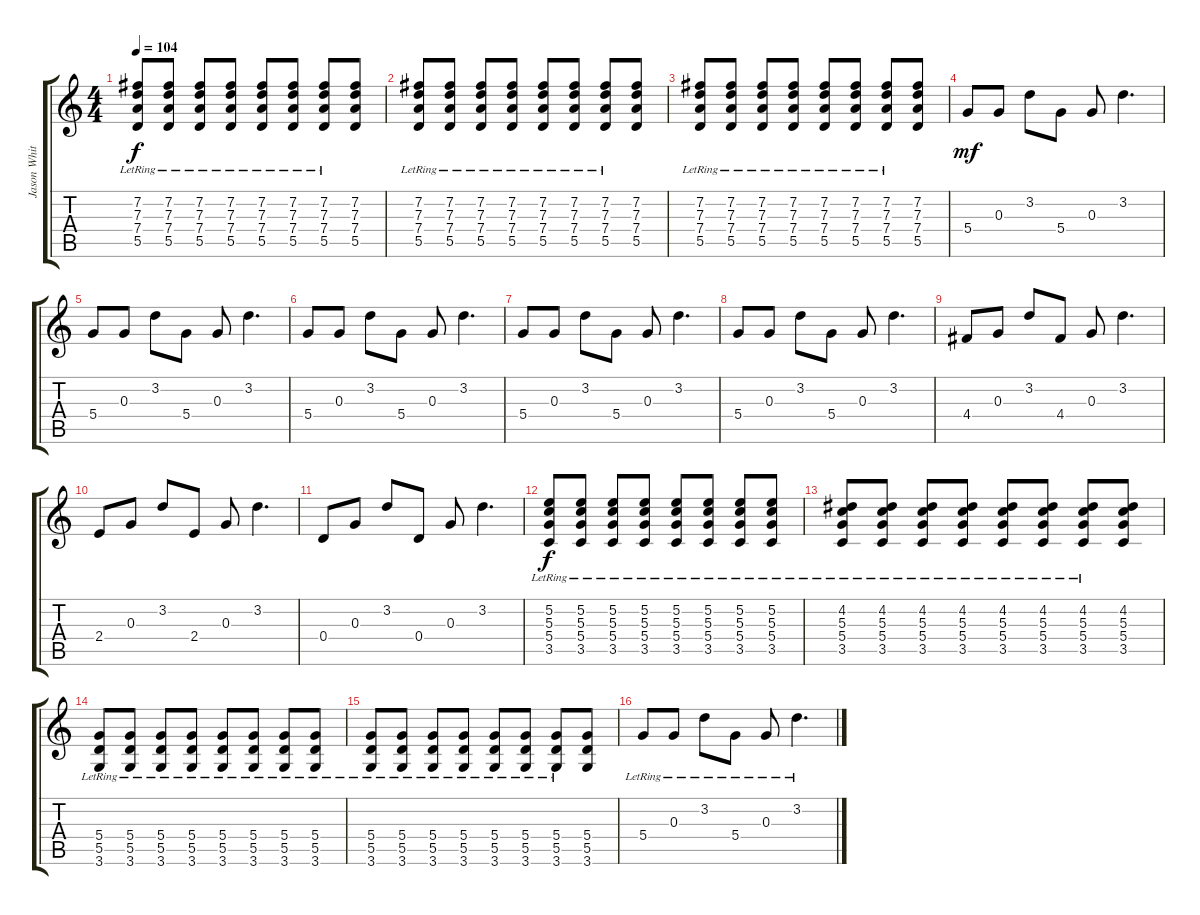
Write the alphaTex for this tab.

\track ("Jason White Gtr 2" "Jason Whit") {instrument distortionguitar}
\staff {score tabs}
\tuning (E4 B3 G3 D3 A2 E2) {hide}
\ts (4 4)
\tempo 104
\clef g2
\ks c
(7.2{lr} 7.3{lr} 7.4{lr} 5.5{lr}).8{dy f instrument distortionguitar} (7.2{lr} 7.3{lr} 7.4{lr} 5.5{lr}).8 (7.2{lr} 7.3{lr} 7.4{lr} 5.5{lr}).8 (7.2{lr} 7.3{lr} 7.4{lr} 5.5{lr}).8 (7.2{lr} 7.3{lr} 7.4{lr} 5.5{lr}).8 (7.2{lr} 7.3{lr} 7.4{lr} 5.5{lr}).8 (7.2{lr} 7.3{lr} 7.4{lr} 5.5{lr}).8 (7.2 7.3 7.4 5.5).8 |
(7.2{lr} 7.3{lr} 7.4{lr} 5.5{lr}).8{instrument distortionguitar} (7.2{lr} 7.3{lr} 7.4{lr} 5.5{lr}).8 (7.2{lr} 7.3{lr} 7.4{lr} 5.5{lr}).8 (7.2{lr} 7.3{lr} 7.4{lr} 5.5{lr}).8 (7.2{lr} 7.3{lr} 7.4{lr} 5.5{lr}).8 (7.2{lr} 7.3{lr} 7.4{lr} 5.5{lr}).8 (7.2{lr} 7.3{lr} 7.4{lr} 5.5{lr}).8 (7.2 7.3 7.4 5.5).8 |
(7.2{lr} 7.3{lr} 7.4{lr} 5.5{lr}).8{instrument distortionguitar} (7.2{lr} 7.3{lr} 7.4{lr} 5.5{lr}).8 (7.2{lr} 7.3{lr} 7.4{lr} 5.5{lr}).8 (7.2{lr} 7.3{lr} 7.4{lr} 5.5{lr}).8 (7.2{lr} 7.3{lr} 7.4{lr} 5.5{lr}).8 (7.2{lr} 7.3{lr} 7.4{lr} 5.5{lr}).8 (7.2{lr} 7.3{lr} 7.4{lr} 5.5{lr}).8 (7.2 7.3 7.4 5.5).8 |
5.4.8{dy mf instrument acousticguitarsteel} 0.3.8 3.2.8 5.4.8 0.3.8 3.2.4{d} |
5.4.8{instrument acousticguitarsteel} 0.3.8 3.2.8 5.4.8 0.3.8 3.2.4{d} |
5.4.8{instrument acousticguitarsteel} 0.3.8 3.2.8 5.4.8 0.3.8 3.2.4{d} |
5.4.8{instrument acousticguitarsteel} 0.3.8 3.2.8 5.4.8 0.3.8 3.2.4{d} |
5.4.8{instrument acousticguitarsteel} 0.3.8 3.2.8 5.4.8 0.3.8 3.2.4{d} |
4.4.8{instrument acousticguitarsteel} 0.3.8 3.2.8 4.4.8 0.3.8 3.2.4{d} |
2.4.8{instrument acousticguitarsteel} 0.3.8 3.2.8 2.4.8 0.3.8 3.2.4{d} |
0.4.8{instrument acousticguitarsteel} 0.3.8 3.2.8 0.4.8 0.3.8 3.2.4{d} |
(5.2{lr} 5.3{lr} 5.4{lr} 3.5{lr}).8{dy f instrument distortionguitar} (5.2{lr} 5.3{lr} 5.4{lr} 3.5{lr}).8 (5.2{lr} 5.3{lr} 5.4{lr} 3.5{lr}).8 (5.2{lr} 5.3{lr} 5.4{lr} 3.5{lr}).8 (5.2{lr} 5.3{lr} 5.4{lr} 3.5{lr}).8 (5.2{lr} 5.3{lr} 5.4{lr} 3.5{lr}).8 (5.2{lr} 5.3{lr} 5.4{lr} 3.5{lr}).8 (5.2{lr} 5.3{lr} 5.4 3.5{lr}).8 |
(4.2{lr} 5.3{lr} 5.4{lr} 3.5{lr}).8{instrument distortionguitar} (4.2{lr} 5.3{lr} 5.4{lr} 3.5{lr}).8 (4.2{lr} 5.3{lr} 5.4{lr} 3.5{lr}).8 (4.2{lr} 5.3{lr} 5.4{lr} 3.5{lr}).8 (4.2{lr} 5.3{lr} 5.4{lr} 3.5{lr}).8 (4.2{lr} 5.3{lr} 5.4{lr} 3.5{lr}).8 (4.2{lr} 5.3{lr} 5.4{lr} 3.5{lr}).8 (4.2 5.3 5.4 3.5).8 |
(5.4{lr} 5.5{lr} 3.6{lr}).8{instrument distortionguitar} (5.4{lr} 5.5{lr} 3.6{lr}).8 (5.4{lr} 5.5{lr} 3.6{lr}).8 (5.4{lr} 5.5{lr} 3.6{lr}).8 (5.4{lr} 5.5{lr} 3.6{lr}).8 (5.4{lr} 5.5{lr} 3.6{lr}).8 (5.4{lr} 5.5{lr} 3.6{lr}).8 (5.4{lr} 5.5{lr} 3.6{lr}).8 |
(5.4{lr} 5.5{lr} 3.6{lr}).8{instrument distortionguitar} (5.4{lr} 5.5{lr} 3.6{lr}).8 (5.4{lr} 5.5{lr} 3.6{lr}).8 (5.4{lr} 5.5{lr} 3.6{lr}).8 (5.4{lr} 5.5{lr} 3.6{lr}).8 (5.4{lr} 5.5{lr} 3.6{lr}).8 (5.4{lr} 5.5{lr} 3.6{lr}).8 (5.4 5.5 3.6).8 |
5.4{lr}.8{instrument distortionguitar} 0.3{lr}.8 3.2{lr}.8 5.4{lr}.8 0.3{lr}.8 3.2{lr}.4{d}
